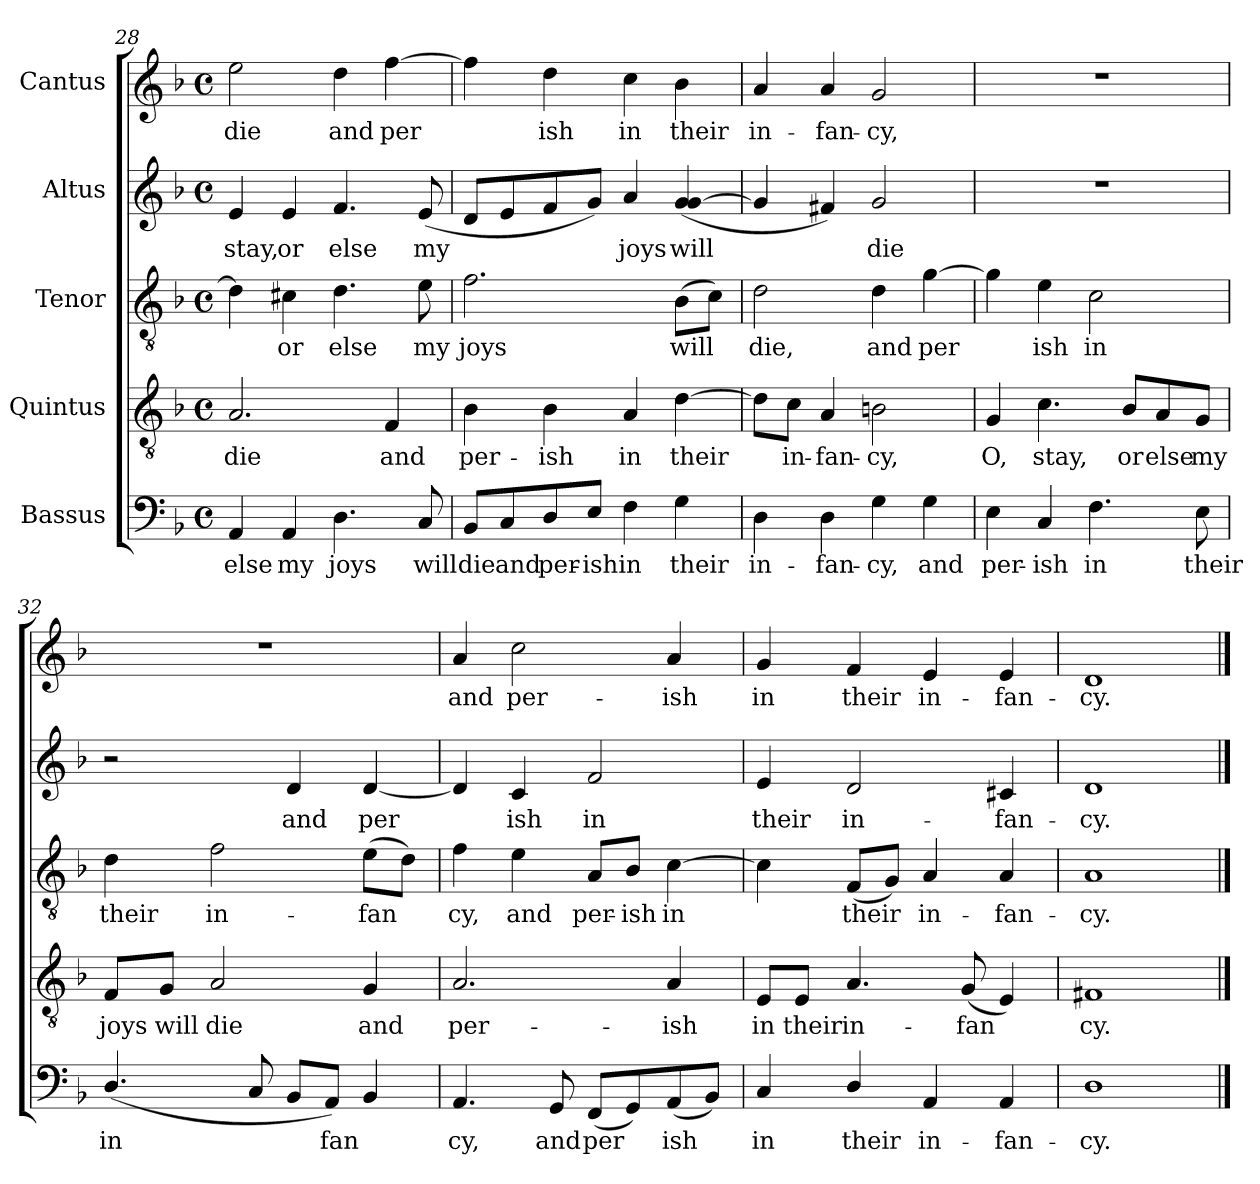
**kern	**text	**kern	**text	**kern	**text	**kern	**text	**kern	**text
*part5	*part5	*part4	*part4	*part3	*part3	*part2	*part2	*part1	*part1
*staff5	*staff5	*staff4	*staff4	*staff3	*staff3	*staff2	*staff2	*staff1	*staff1
*I"Bassus	*	*I"Quintus	*	*I"Tenor	*	*I"Altus	*	*I"Cantus	*
*clefF4	*	*clefGv2	*	*clefGv2	*	*clefG2	*	*clefG2	*
*k[b-]	*	*k[b-]	*	*k[b-]	*	*k[b-]	*	*k[b-]	*
*F:	*	*F:	*	*F:	*	*F:	*	*F:	*
*M4/4	*	*M4/4	*	*M4/4	*	*M4/4	*	*M4/4	*
*met(c)	*	*met(c)	*	*met(c)	*	*met(c)	*	*met(c)	*
=28	=28	=28	=28	=28	=28	=28	=28	=28	=28
!	!LO:LY:b:cj	!	!LO:LY:b:cj	!	!LO:LY:b:cj	!	!LO:LY:b	!	!LO:LY:b
4AA/	else	2.A/	die	4d\]	.	4e/	stay,	2ee\	die
!	!LO:LY:b:cj	!	!	!	!LO:LY:b:cj	!	!LO:LY:b	!	!
4AA/	my	.	.	4c#X\	or	4e/	or	.	.
!	!LO:LY:b:cj	!	!	!	!LO:LY:b:cj	!	!LO:LY:b	!	!LO:LY:b
4.D\	joys	.	.	4.d\	else	4.f/	else	4dd\	and
!	!	!	!LO:LY:b:cj	!	!	!	!	!	!LO:LY:b
.	.	4F/	and	.	.	.	.	[>4ff\	per-
!	!LO:LY:b:cj	!	!	!	!LO:LY:b:cj	!	!LO:LY:b	!	!
8C/	will	.	.	8e\	my	(<8e/	my	.	.
=29	=29	=29	=29	=29	=29	=29	=29	=29	=29
!	!LO:LY:b:cj	!	!LO:LY:b:cj	!	!LO:LY:b:cj	!	!LO:LY:b	!	!LO:LY:b
8BB-/L	die	4B-\	per-	2.f\	joys	8d/L	.	4ff\]	--
!	!LO:LY:b:cj	!	!	!	!	!	!LO:LY:b	!	!
8C/	and	.	.	.	.	8e/	.	.	.
!	!LO:LY:b:cj	!	!LO:LY:b:cj	!	!	!	!LO:LY:b	!	!LO:LY:b
8D/	per-	4B-\	-ish	.	.	8f/	.	4dd\	-ish
!	!LO:LY:b:cj	!	!	!	!	!	!LO:LY:b	!	!
8E/J	-ish	.	.	.	.	8g/J)	.	.	.
!	!LO:LY:b:cj	!	!LO:LY:b:cj	!	!	!	!LO:LY:b	!	!LO:LY:b
4F\	in	4A/	in	.	.	4a/	joys	4cc\	in
!	!LO:LY:b:cj	!	!LO:LY:b:cj	!	!LO:LY:b:cj	!	!LO:LY:b	!	!LO:LY:b
4G\	their	[>4d\	their	(>8B-\L	will	(<4g/ [<4g/	will	4b-\	their
!	!	!	!	!	!LO:LY:b:cj	!	!	!	!
.	.	.	.	8c\J)	.	.	.	.	.
=30	=30	=30	=30	=30	=30	=30	=30	=30	=30
!	!LO:LY:b:cj	!	!LO:LY:b:cj	!	!LO:LY:b:cj	!	!LO:LY:b	!	!LO:LY:b
4D\	in-	8d\L]	.	2d\	die,	4g/]	.	4a/	in-
!	!	!	!LO:LY:b:cj	!	!	!	!	!	!
.	.	8c\J	in-	.	.	.	.	.	.
!	!LO:LY:b:cj	!	!LO:LY:b:cj	!	!	!	!LO:LY:b	!	!LO:LY:b
4D\	-fan-	4A/	-fan-	.	.	4f#X/)	.	4a/	-fan-
!	!LO:LY:b:cj	!	!LO:LY:b:cj	!	!LO:LY:b:cj	!	!LO:LY:b	!	!LO:LY:b
4G\	-cy,	2Bn\	-cy,	4d\	and	2g/	die	2g/	-cy,
!	!LO:LY:b:cj	!	!	!	!LO:LY:b:cj	!	!	!	!
4G\	and	.	.	[<4g\	per-	.	.	.	.
!!LO:LB:g=z
=31	=31	=31	=31	=31	=31	=31	=31	=31	=31
!	!LO:LY:b:cj	!	!LO:LY:b:cj	!	!LO:LY:b:cj	!	!	!	!
4E\	per-	4G/	O,	4g\]	--	1r	.	1r	.
!	!LO:LY:b:cj	!	!LO:LY:b:cj	!	!LO:LY:b:cj	!	!	!	!
4C/	-ish	4.c\	stay,	4e\	-ish	.	.	.	.
!	!LO:LY:b:cj	!	!	!	!LO:LY:b:cj	!	!	!	!
4.F\	in	.	.	2c\	in	.	.	.	.
!	!	!	!LO:LY:b:cj	!	!	!	!	!	!
.	.	8B-/L	or	.	.	.	.	.	.
!	!	!	!LO:LY:b:cj	!	!	!	!	!	!
.	.	8A/	else	.	.	.	.	.	.
!	!LO:LY:b:cj	!	!LO:LY:b:cj	!	!	!	!	!	!
8E\	their	8G/J	my	.	.	.	.	.	.
=32	=32	=32	=32	=32	=32	=32	=32	=32	=32
!	!LO:LY:b:cj	!	!LO:LY:b:cj	!	!LO:LY:b:cj	!	!	!	!
(<4.D/	in-	8F/L	joys	4d\	their	2r	.	1r	.
!	!	!	!LO:LY:b:cj	!	!	!	!	!	!
.	.	8G/J	will	.	.	.	.	.	.
!	!	!	!LO:LY:b:cj	!	!LO:LY:b:cj	!	!	!	!
.	.	2A/	die	2f\	in-	.	.	.	.
!	!LO:LY:b:cj	!	!	!	!	!	!	!	!
8C/	--	.	.	.	.	.	.	.	.
!	!LO:LY:b:cj	!	!	!	!	!	!LO:LY:b	!	!
8BB-/L	--	.	.	.	.	4d/	and	.	.
!	!LO:LY:b:cj	!	!	!	!	!	!	!	!
8AA/J)	-fan-	.	.	.	.	.	.	.	.
!	!LO:LY:b:cj	!	!LO:LY:b:cj	!	!LO:LY:b:cj	!	!LO:LY:b	!	!
4BB-/	--	4G/	and	(>8e\L	-fan-	[<4d/	per-	.	.
!	!	!	!	!	!LO:LY:b:cj	!	!	!	!
.	.	.	.	8d\J)	--	.	.	.	.
=33	=33	=33	=33	=33	=33	=33	=33	=33	=33
!	!LO:LY:b:cj	!	!LO:LY:b:cj	!	!LO:LY:b:cj	!	!LO:LY:b	!	!LO:LY:b
4.AA/	-cy,	2.A/	per-	4f\	-cy,	4d/]	--	4a/	and
!	!	!	!	!	!LO:LY:b:cj	!	!LO:LY:b	!	!LO:LY:b
.	.	.	.	4e\	and	4c/	-ish	2cc\	per-
!	!LO:LY:b:cj	!	!	!	!	!	!	!	!
8GG/	and	.	.	.	.	.	.	.	.
!	!LO:LY:b:cj	!	!	!	!LO:LY:b:cj	!	!LO:LY:b	!	!
(<8FF/L	per-	.	.	8A/L	per-	2f/	in	.	.
!	!LO:LY:b:cj	!	!	!	!LO:LY:b:cj	!	!	!	!
8GG/)	--	.	.	8B-/J	-ish	.	.	.	.
!	!LO:LY:b:cj	!	!LO:LY:b:cj	!	!LO:LY:b:cj	!	!	!	!LO:LY:b
(<8AA/	-ish	4A/	-ish	[>4c\	in	.	.	4a/	-ish
!	!LO:LY:b:cj	!	!	!	!	!	!	!	!
8BB-/J)	.	.	.	.	.	.	.	.	.
=34	=34	=34	=34	=34	=34	=34	=34	=34	=34
!	!LO:LY:b:cj	!	!LO:LY:b:cj	!	!LO:LY:b:cj	!	!LO:LY:b	!	!LO:LY:b
4C/	in	8E/L	in	4c\]	.	4e/	their	4g/	in
!	!	!	!LO:LY:b:cj	!	!	!	!	!	!
.	.	8E/J	their	.	.	.	.	.	.
!	!LO:LY:b:cj	!	!LO:LY:b:cj	!	!LO:LY:b:cj	!	!LO:LY:b	!	!LO:LY:b
4D/	their	4.A/	in-	(<8F/L	their	2d/	in-	4f/	their
!	!	!	!	!	!LO:LY:b:cj	!	!	!	!
.	.	.	.	8G/J)	.	.	.	.	.
!	!LO:LY:b:cj	!	!	!	!LO:LY:b:cj	!	!	!	!LO:LY:b
4AA/	in-	.	.	4A/	in-	.	.	4e/	in-
!	!	!	!LO:LY:b:cj	!	!	!	!	!	!
.	.	(<8G/	-fan-	.	.	.	.	.	.
!	!LO:LY:b:cj	!	!LO:LY:b:cj	!	!LO:LY:b:cj	!	!LO:LY:b	!	!LO:LY:b
4AA/	-fan-	4E/)	--	4A/	-fan-	4c#X/	-fan-	4e/	-fan-
=35	=35	=35	=35	=35	=35	=35	=35	=35	=35
!	!LO:LY:b:cj	!	!LO:LY:b:cj	!	!LO:LY:b:cj	!	!LO:LY:b	!	!LO:LY:b
1D	-cy.	1F#X	-cy.	1A	-cy.	1d	-cy.	1d	-cy.
==	==	==	==	==	==	==	==	==	==
*-	*-	*-	*-	*-	*-	*-	*-	*-	*-
